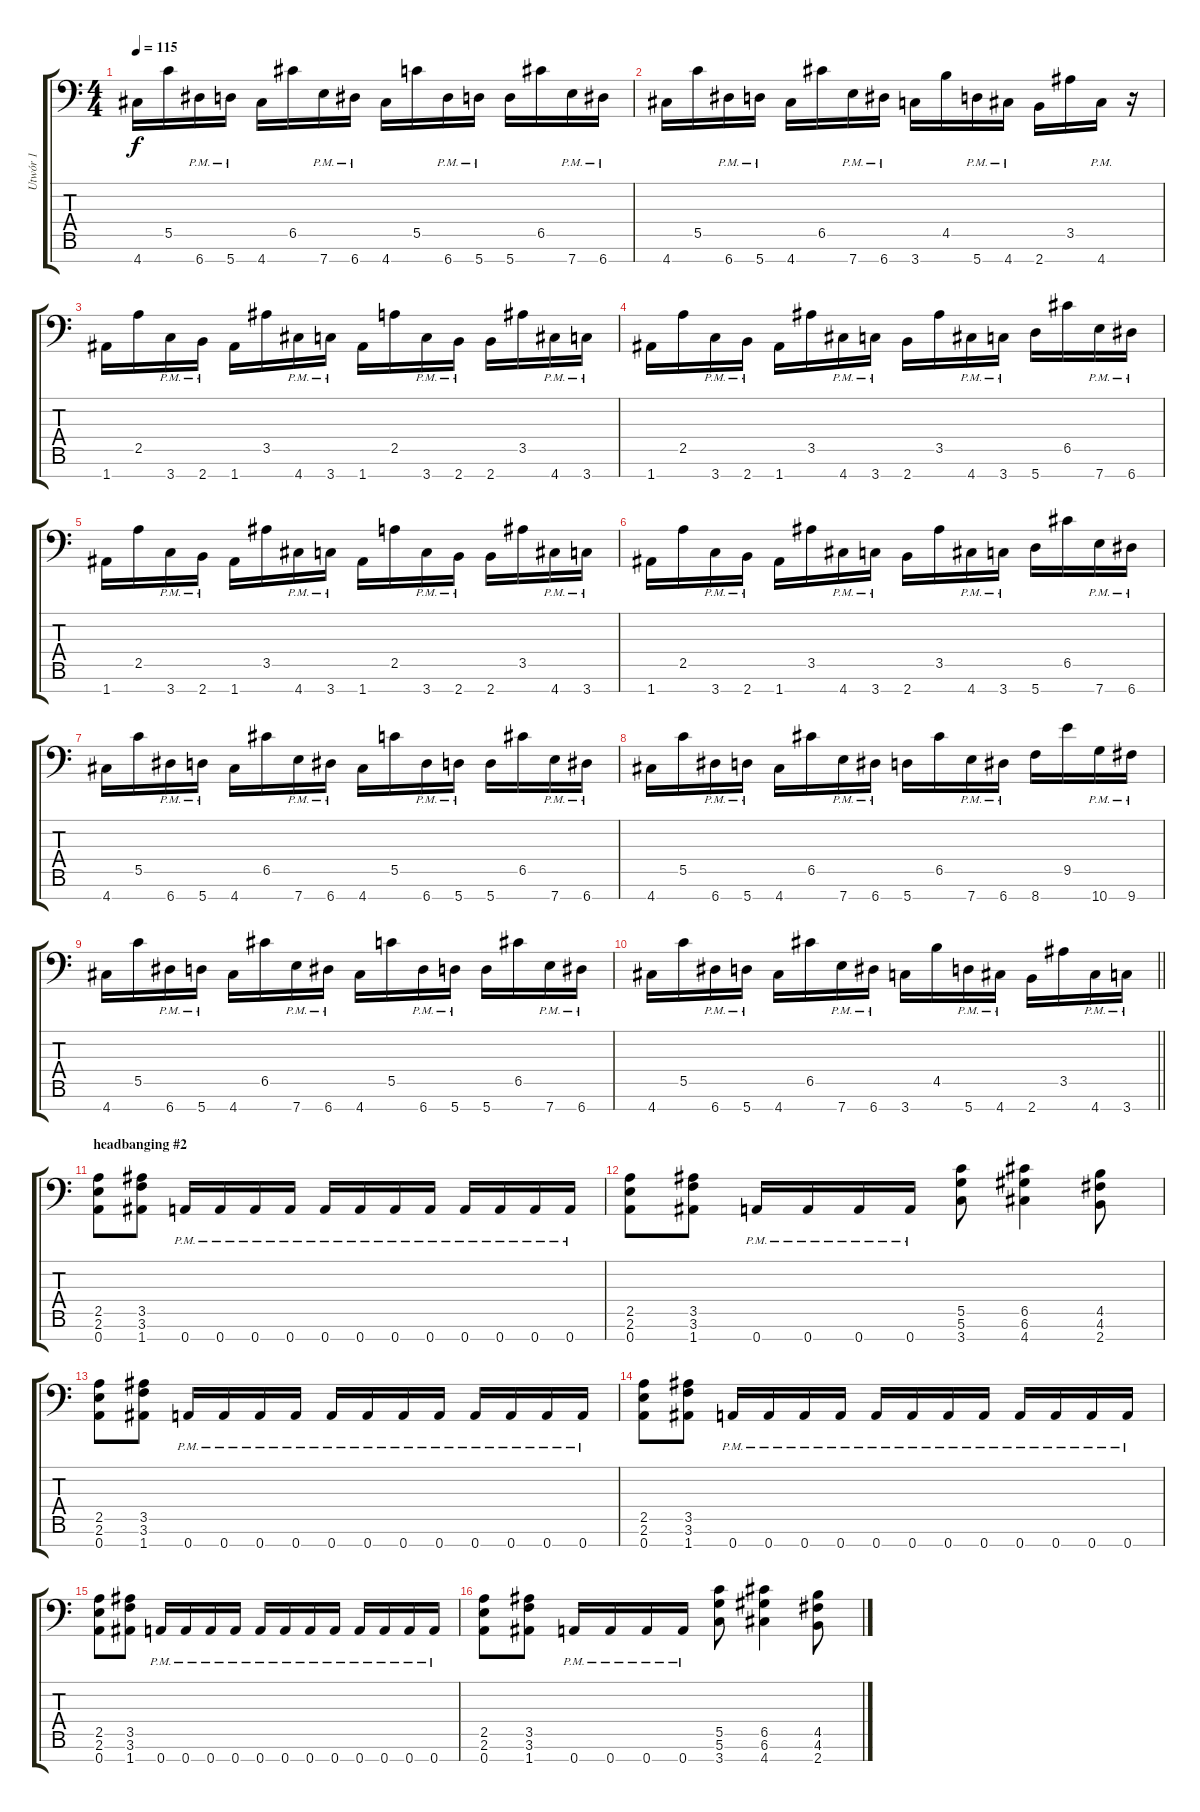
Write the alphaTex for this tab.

\track ("Utwór 1" "Utwór 1") {instrument overdrivenguitar}
\staff {score tabs}
\tuning (D4 A3 F3 C3 G2 D2 A1) {hide}
\ts (4 4)
\tempo 115
\clef f4
\ks c
4.7.16{dy f} 5.5.16 6.7{pm}.16 5.7{pm}.16 4.7.16 6.5.16 7.7{pm}.16 6.7{pm}.16 4.7.16 5.5.16 6.7{pm}.16 5.7{pm}.16 5.7.16 6.5.16 7.7{pm}.16 6.7{pm}.16 |
4.7.16 5.5.16 6.7{pm}.16 5.7{pm}.16 4.7.16 6.5.16 7.7{pm}.16 6.7{pm}.16 3.7.16 4.5.16 5.7{pm}.16 4.7{pm}.16 2.7.16 3.5.16 4.7{pm}.16 r.16 |
1.7.16 2.5.16 3.7{pm}.16 2.7{pm}.16 1.7.16 3.5.16 4.7{pm}.16 3.7{pm}.16 1.7.16 2.5.16 3.7{pm}.16 2.7{pm}.16 2.7.16 3.5.16 4.7{pm}.16 3.7{pm}.16 |
1.7.16 2.5.16 3.7{pm}.16 2.7{pm}.16 1.7.16 3.5.16 4.7{pm}.16 3.7{pm}.16 2.7.16 3.5.16 4.7{pm}.16 3.7{pm}.16 5.7.16 6.5.16 7.7{pm}.16 6.7{pm}.16 |
1.7.16 2.5.16 3.7{pm}.16 2.7{pm}.16 1.7.16 3.5.16 4.7{pm}.16 3.7{pm}.16 1.7.16 2.5.16 3.7{pm}.16 2.7{pm}.16 2.7.16 3.5.16 4.7{pm}.16 3.7{pm}.16 |
1.7.16 2.5.16 3.7{pm}.16 2.7{pm}.16 1.7.16 3.5.16 4.7{pm}.16 3.7{pm}.16 2.7.16 3.5.16 4.7{pm}.16 3.7{pm}.16 5.7.16 6.5.16 7.7{pm}.16 6.7{pm}.16 |
4.7.16 5.5.16 6.7{pm}.16 5.7{pm}.16 4.7.16 6.5.16 7.7{pm}.16 6.7{pm}.16 4.7.16 5.5.16 6.7{pm}.16 5.7{pm}.16 5.7.16 6.5.16 7.7{pm}.16 6.7{pm}.16 |
4.7.16 5.5.16 6.7{pm}.16 5.7{pm}.16 4.7.16 6.5.16 7.7{pm}.16 6.7{pm}.16 5.7.16 6.5.16 7.7{pm}.16 6.7{pm}.16 8.7.16 9.5.16 10.7{pm}.16 9.7{pm}.16 |
4.7.16 5.5.16 6.7{pm}.16 5.7{pm}.16 4.7.16 6.5.16 7.7{pm}.16 6.7{pm}.16 4.7.16 5.5.16 6.7{pm}.16 5.7{pm}.16 5.7.16 6.5.16 7.7{pm}.16 6.7{pm}.16 |
\barLineRight lightlight
4.7.16 5.5.16 6.7{pm}.16 5.7{pm}.16 4.7.16 6.5.16 7.7{pm}.16 6.7{pm}.16 3.7.16 4.5.16 5.7{pm}.16 4.7{pm}.16 2.7.16 3.5.16 4.7{pm}.16 3.7{pm}.16 |
\section ("" "headbanging #2")
(2.5 2.6 0.7).8 (3.5 3.6 1.7).8 0.7{pm}.16 0.7{pm}.16 0.7{pm}.16 0.7{pm}.16 0.7{pm}.16 0.7{pm}.16 0.7{pm}.16 0.7{pm}.16 0.7{pm}.16 0.7{pm}.16 0.7{pm}.16 0.7{pm}.16 |
(2.5 2.6 0.7).8 (3.5 3.6 1.7).8 0.7{pm}.16 0.7{pm}.16 0.7{pm}.16 0.7{pm}.16 (5.5 5.6 3.7).8 (6.5 6.6 4.7).4 (4.5 4.6 2.7).8 |
(2.5 2.6 0.7).8 (3.5 3.6 1.7).8 0.7{pm}.16 0.7{pm}.16 0.7{pm}.16 0.7{pm}.16 0.7{pm}.16 0.7{pm}.16 0.7{pm}.16 0.7{pm}.16 0.7{pm}.16 0.7{pm}.16 0.7{pm}.16 0.7{pm}.16 |
(2.5 2.6 0.7).8 (3.5 3.6 1.7).8 0.7{pm}.16 0.7{pm}.16 0.7{pm}.16 0.7{pm}.16 0.7{pm}.16 0.7{pm}.16 0.7{pm}.16 0.7{pm}.16 0.7{pm}.16 0.7{pm}.16 0.7{pm}.16 0.7{pm}.16 |
(2.5 2.6 0.7).8 (3.5 3.6 1.7).8 0.7{pm}.16 0.7{pm}.16 0.7{pm}.16 0.7{pm}.16 0.7{pm}.16 0.7{pm}.16 0.7{pm}.16 0.7{pm}.16 0.7{pm}.16 0.7{pm}.16 0.7{pm}.16 0.7{pm}.16 |
(2.5 2.6 0.7).8 (3.5 3.6 1.7).8 0.7{pm}.16 0.7{pm}.16 0.7{pm}.16 0.7{pm}.16 (5.5 5.6 3.7).8 (6.5 6.6 4.7).4 (4.5 4.6 2.7).8
